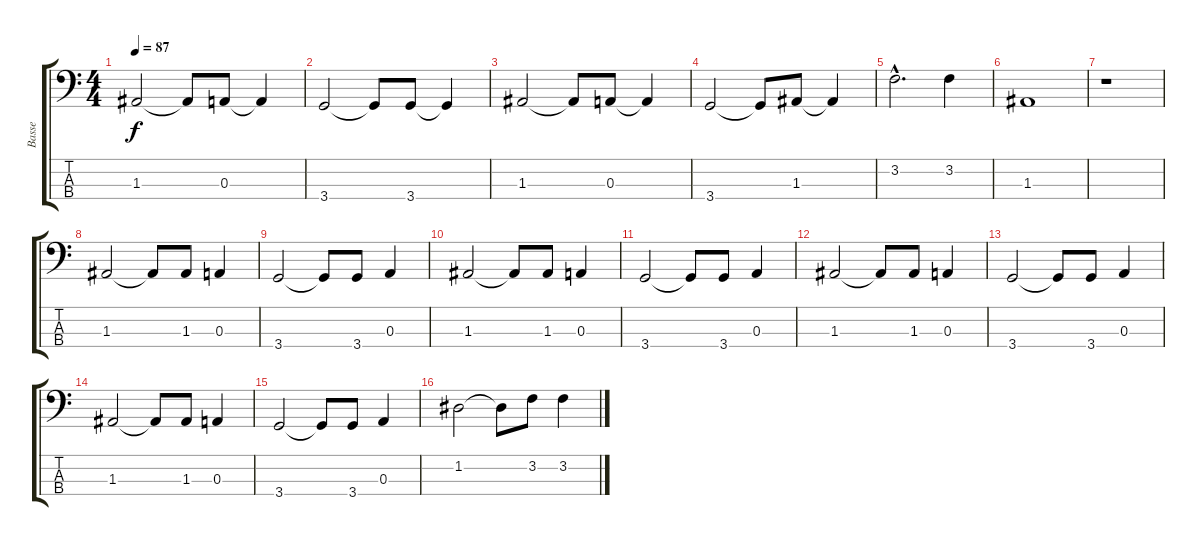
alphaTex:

\track ("Basse" "Basse") {instrument electricbassfinger}
\staff {score tabs}
\tuning (G2 D2 A1 E1) {hide}
\ts (4 4)
\tempo 87
\clef f4
\ks c
1.3.2{dy f} 1.3{t}.8 0.3.8 0.3{t}.4 |
3.4.2 3.4{t}.8 3.4.8 3.4{t}.4 |
1.3.2 1.3{t}.8 0.3.8 0.3{t}.4 |
3.4.2 3.4{t}.8 1.3.8 1.3{t}.4 |
3.2{hac}.2{d} 3.2.4 |
1.3.1 |
r.1 |
1.3.2 1.3{t}.8 1.3.8 0.3.4 |
3.4.2 3.4{t}.8 3.4.8 0.3.4 |
1.3.2 1.3{t}.8 1.3.8 0.3.4 |
3.4.2 3.4{t}.8 3.4.8 0.3.4 |
1.3.2 1.3{t}.8 1.3.8 0.3.4 |
3.4.2 3.4{t}.8 3.4.8 0.3.4 |
1.3.2 1.3{t}.8 1.3.8 0.3.4 |
3.4.2 3.4{t}.8 3.4.8 0.3.4 |
1.2.2 1.2{t}.8 3.2.8 3.2.4
